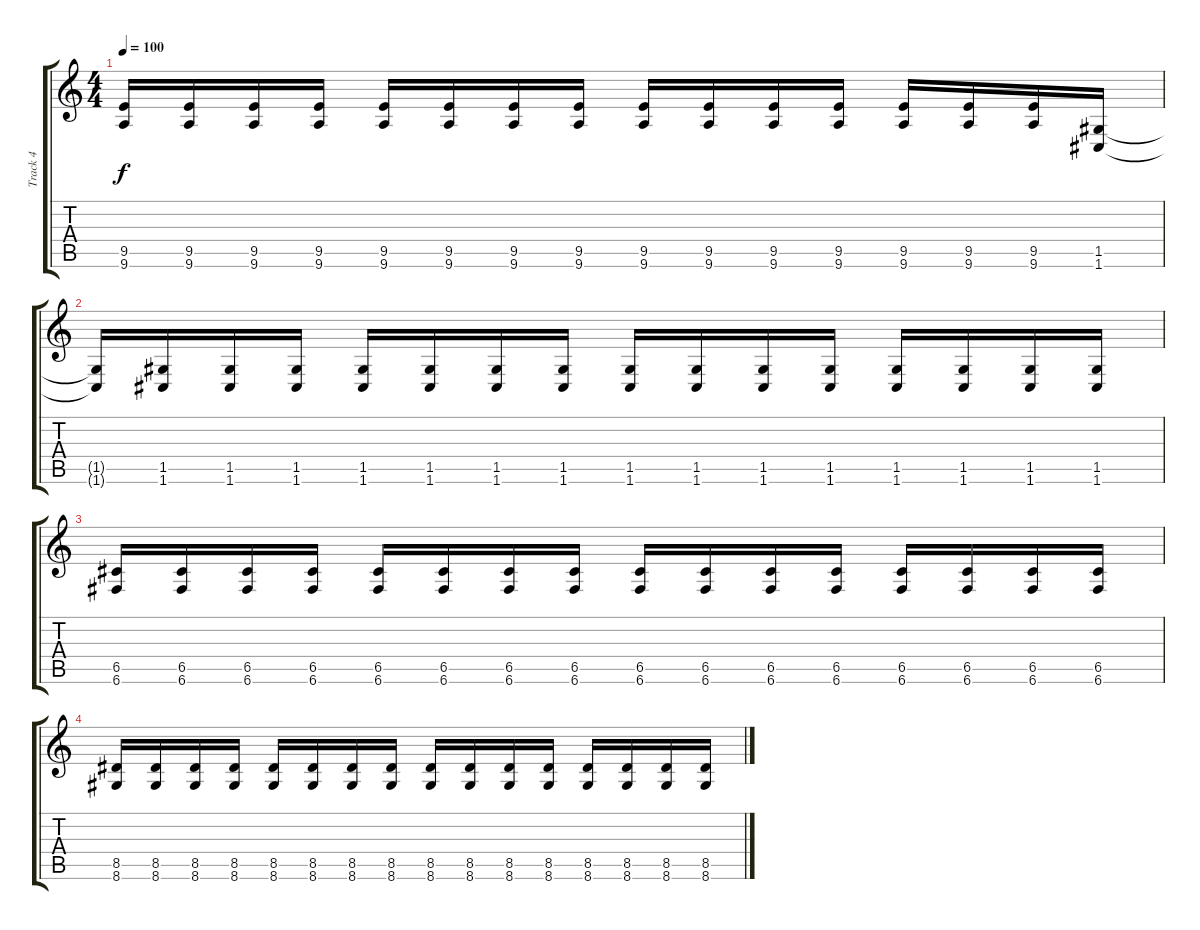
\track ("Track 4" "Track 4") {instrument distortionguitar}
\staff {score tabs}
\tuning (D4 A3 F3 C3 G2 C2) {hide}
\ts (4 4)
\tempo 100
\clef g2
\ks c
(9.5 9.6).16{dy f} (9.5 9.6).16 (9.5 9.6).16 (9.5 9.6).16 (9.5 9.6).16 (9.5 9.6).16 (9.5 9.6).16 (9.5 9.6).16 (9.5 9.6).16 (9.5 9.6).16 (9.5 9.6).16 (9.5 9.6).16 (9.5 9.6).16 (9.5 9.6).16 (9.5 9.6).16 (1.5 1.6).16 |
(1.5{t} 1.6{t}).16 (1.5 1.6).16 (1.5 1.6).16 (1.5 1.6).16 (1.5 1.6).16 (1.5 1.6).16 (1.5 1.6).16 (1.5 1.6).16 (1.5 1.6).16 (1.5 1.6).16 (1.5 1.6).16 (1.5 1.6).16 (1.5 1.6).16 (1.5 1.6).16 (1.5 1.6).16 (1.5 1.6).16 |
(6.5 6.6).16 (6.5 6.6).16 (6.5 6.6).16 (6.5 6.6).16 (6.5 6.6).16 (6.5 6.6).16 (6.5 6.6).16 (6.5 6.6).16 (6.5 6.6).16 (6.5 6.6).16 (6.5 6.6).16 (6.5 6.6).16 (6.5 6.6).16 (6.5 6.6).16 (6.5 6.6).16 (6.5 6.6).16 |
(8.5 8.6).16 (8.5 8.6).16 (8.5 8.6).16 (8.5 8.6).16 (8.5 8.6).16 (8.5 8.6).16 (8.5 8.6).16 (8.5 8.6).16 (8.5 8.6).16 (8.5 8.6).16 (8.5 8.6).16 (8.5 8.6).16 (8.5 8.6).16 (8.5 8.6).16 (8.5 8.6).16 (8.5 8.6).16
